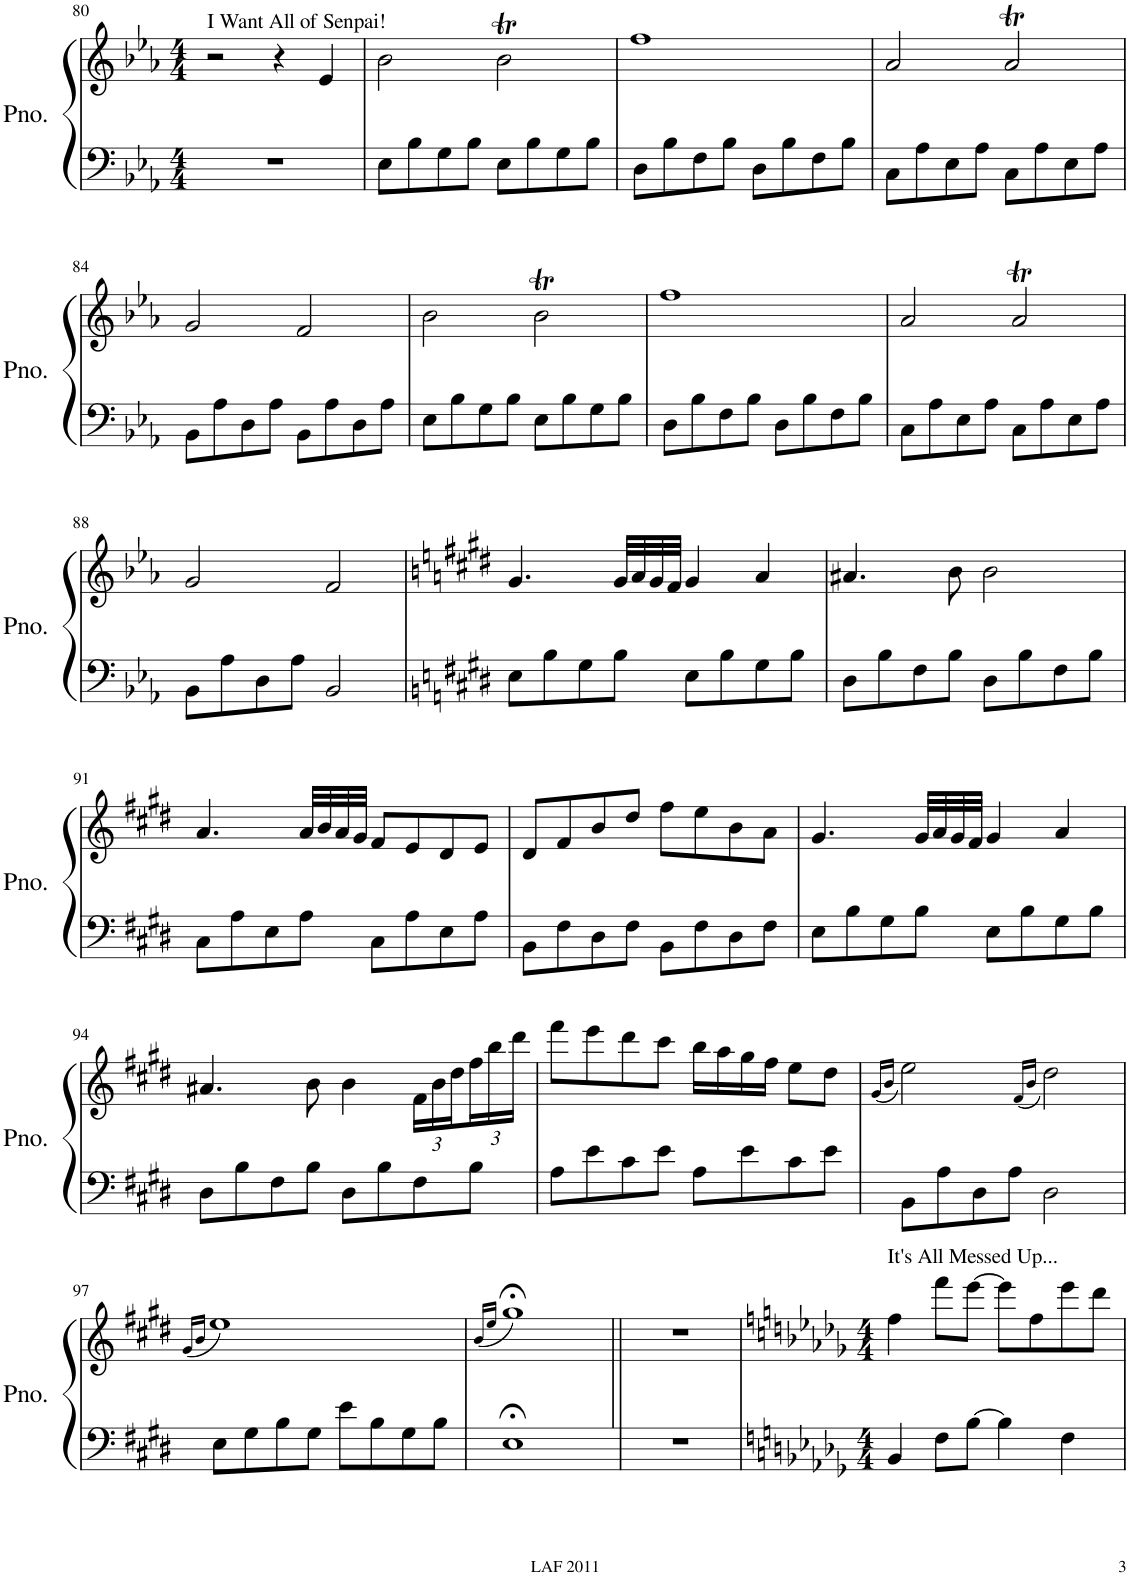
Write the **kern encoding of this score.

**kern	**kern
*part1	*part1
*staff2	*staff1
*I"Piano	*
*I'Pno.	*
!!LO:PB:g=z
*clefF4	*clefG2
*k[b-e-a-]	*k[b-e-a-]
*M4/4	*M4/4
=80	=80
!	!LO:TX:a:t=I Want All of Senpai!
1r	2r
.	4r
.	4e-/
=81	=81
8E-\L	2b-\
8B-\	.
8G\	.
8B-\J	.
8E-\L	2b-T\
8B-\	.
8G\	.
8B-\J	.
=82	=82
8D\L	1ff
8B-\	.
8F\	.
8B-\J	.
8D\L	.
8B-\	.
8F\	.
8B-\J	.
=83	=83
8C\L	2a-/
8A-\	.
8E-\	.
8A-\J	.
8C\L	2a-T/
8A-\	.
8E-\	.
8A-\J	.
!!LO:LB:g=z
=84	=84
8BB-\L	2g/
8A-\	.
8D\	.
8A-\J	.
8BB-\L	2f/
8A-\	.
8D\	.
8A-\J	.
=85	=85
8E-\L	2b-\
8B-\	.
8G\	.
8B-\J	.
8E-\L	2b-T\
8B-\	.
8G\	.
8B-\J	.
=86	=86
8D\L	1ff
8B-\	.
8F\	.
8B-\J	.
8D\L	.
8B-\	.
8F\	.
8B-\J	.
=87	=87
8C\L	2a-/
8A-\	.
8E-\	.
8A-\J	.
8C\L	2a-T/
8A-\	.
8E-\	.
8A-\J	.
!!LO:LB:g=z
=88	=88
8BB-\L	2g/
8A-\	.
8D\	.
8A-\J	.
2BB-/	2f/
=89	=89
*k[f#c#g#d#]	*k[f#c#g#d#]
8E\L	4.g#/
8B\	.
8G#\	.
8B\J	32g#/LLL
.	32a/
.	32g#/
.	32f#/JJJ
8E\L	4g#/
8B\	.
8G#\	4a/
8B\J	.
=90	=90
8D#\L	4.a#X/
8B\	.
8F#\	.
8B\J	8b\
8D#\L	2b\
8B\	.
8F#\	.
8B\J	.
!!LO:LB:g=z
=91	=91
8C#\L	4.a/
8A\	.
8E\	.
8A\J	32a/LLL
.	32b/
.	32a/
.	32g#/JJJ
8C#\L	8f#/L
8A\	8e/
8E\	8d#/
8A\J	8e/J
=92	=92
8BB\L	8d#/L
8F#\	8f#/
8D#\	8b/
8F#\J	8dd#/J
8BB\L	8ff#\L
8F#\	8ee\
8D#\	8b\
8F#\J	8a\J
=93	=93
8E\L	4.g#/
8B\	.
8G#\	.
8B\J	32g#/LLL
.	32a/
.	32g#/
.	32f#/JJJ
8E\L	4g#/
8B\	.
8G#\	4a/
8B\J	.
!!LO:LB:g=z
=94	=94
8D#\L	4.a#X/
8B\	.
8F#\	.
8B\J	8b\
8D#\L	4b\
8B\	.
*	*Xbrackettup
8F#\	24f#\LL
.	24b\
.	24dd#\
8B\J	24ff#\
.	24bb\
.	24ddd#\JJ
=95	=95
8A\L	8fff#\L
8e\	8eee\
8c#\	8ddd#\
8e\J	8ccc#\J
8A\L	16bb\LL
.	16aa\
8e\	16gg#\
.	16ff#\JJ
8c#\	8ee\L
8e\J	8dd#\J
=96	=96
.	(16qg#/LL
.	16qb/JJ
8BB\L	2ee\)
8A\	.
8D#\	.
8A\J	.
.	(16qf#/LL
.	16qb/JJ
2D#\	2dd#\)
!!LO:LB:g=z
=97	=97
.	(16qg#/LL
.	16qb/JJ
8E\L	1ee)
8G#\	.
8B\	.
8G#\J	.
8e\L	.
8B\	.
8G#\	.
8B\J	.
=98	=98
.	(16qb/LL
.	16qee/JJ
1E;<	1gg#;<)
=99||	=99||
1r	1r
=100	=100
*k[b-e-a-d-g-]	*k[b-e-a-d-g-]
*M4/4	*M4/4
!	!LO:TX:a:t=It's All Messed Up...
4BB-/	4ff\
8F\L	8fff\L
[8B-\J	[8eee-\J
4B-\]	8eee-\L]
.	8ff\
4F\	8eee-\
.	8ddd-\J
=	=
*-	*-
